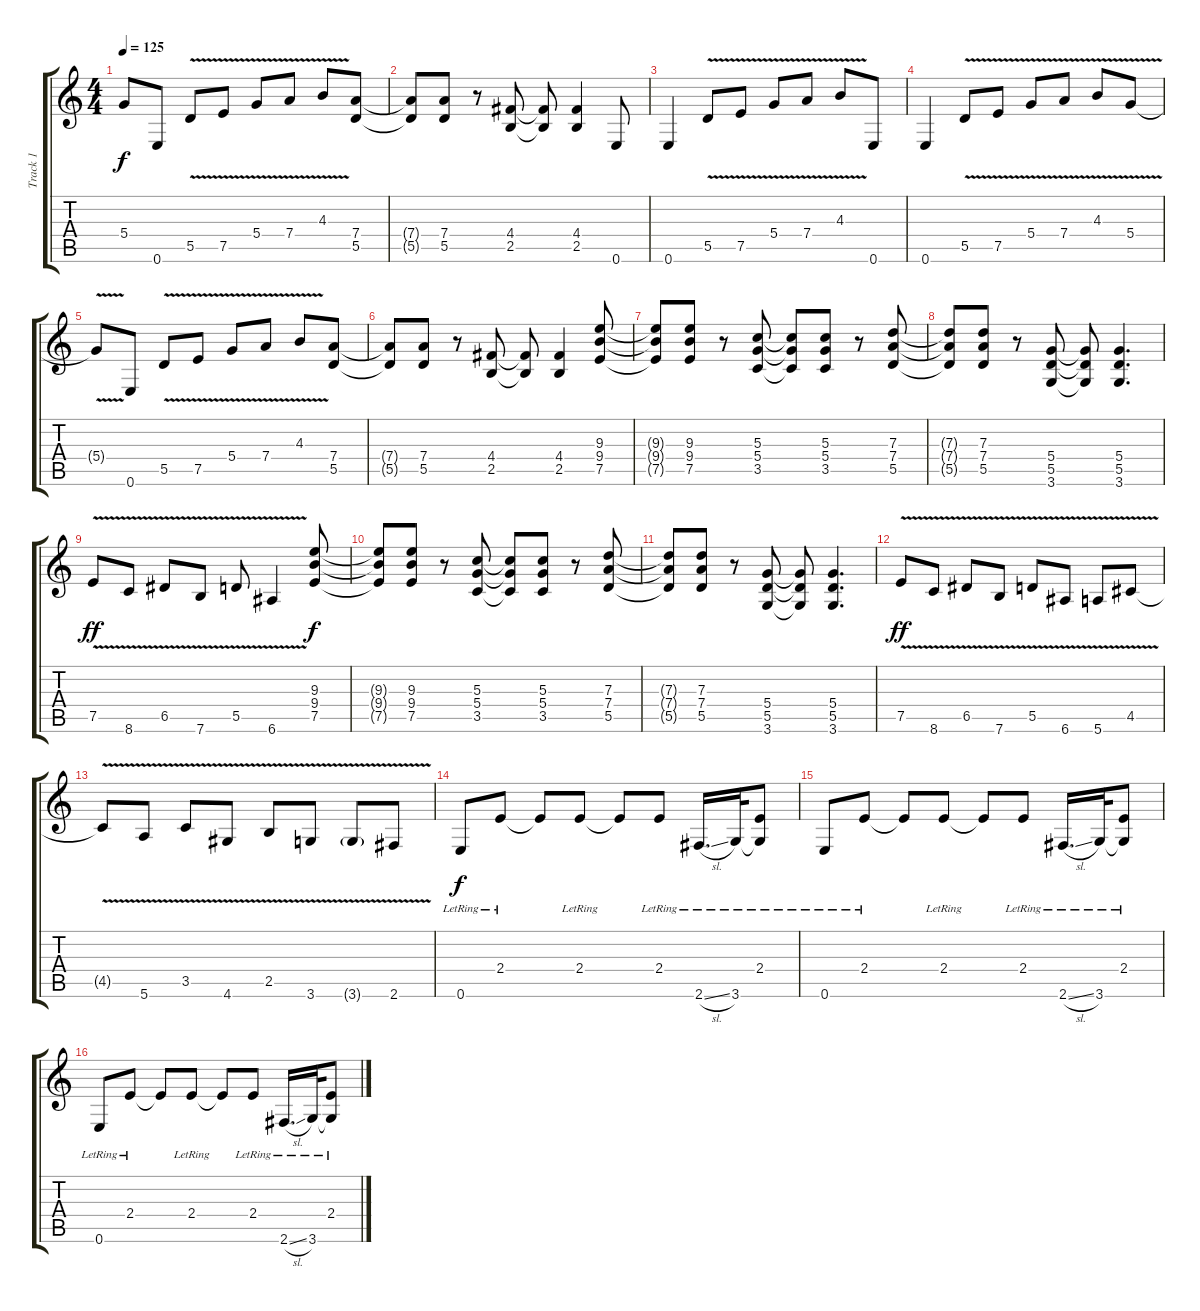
\track ("Track 1" "Track 1") {instrument electricguitarclean}
\staff {score tabs}
\tuning (E4 B3 G3 D3 A2 E2) {hide}
\ts (4 4)
\tempo 125
\clef g2
\ks c
5.4{t}.8{dy f} 0.6.8 5.5{v}.8 7.5{v}.8 5.4{v}.8 7.4{v}.8 4.3{v}.8 (7.4 5.5).8 |
(7.4{t} 5.5{t}).8 (7.4 5.5).8 r.8 (4.4 2.5).8 (4.4{t} 2.5{t}).8 (4.4 2.5).4 0.6.8 |
0.6.4 5.5{v}.8 7.5{v}.8 5.4{v}.8 7.4{v}.8 4.3{v}.8 0.6.8 |
0.6.4 5.5{v}.8 7.5{v}.8 5.4{v}.8 7.4{v}.8 4.3{v}.8 5.4{v}.8 |
5.4{t}.8 0.6.8 5.5{v}.8 7.5{v}.8 5.4{v}.8 7.4{v}.8 4.3{v}.8 (7.4 5.5).8 |
(7.4{t} 5.5{t}).8 (7.4 5.5).8 r.8 (4.4 2.5).8 (4.4{t} 2.5{t}).8 (4.4 2.5).4 (9.3 9.4 7.5).8 |
(9.3{t} 9.4{t} 7.5{t}).8 (9.3 9.4 7.5).8 r.8 (5.3 5.4 3.5).8 (5.3{t} 5.4{t} 3.5{t}).8 (5.3 5.4 3.5).8 r.8 (7.3 7.4 5.5).8 |
(7.3{t} 7.4{t} 5.5{t}).8 (7.3 7.4 5.5).8 r.8 (5.4 5.5 3.6).8 (5.4{t} 5.5{t} 3.6{t}).8 (5.4 5.5 3.6).4{d} |
7.5{v}.8{dy ff} 8.6{v}.8 6.5{v}.8 7.6{v}.8 5.5{v}.8 6.6{v}.4 (9.3 9.4 7.5).8{dy f} |
(9.3{t} 9.4{t} 7.5{t}).8 (9.3 9.4 7.5).8 r.8 (5.3 5.4 3.5).8 (5.3{t} 5.4{t} 3.5{t}).8 (5.3 5.4 3.5).8 r.8 (7.3 7.4 5.5).8 |
(7.3{t} 7.4{t} 5.5{t}).8 (7.3 7.4 5.5).8 r.8 (5.4 5.5 3.6).8 (5.4{t} 5.5{t} 3.6{t}).8 (5.4 5.5 3.6).4{d} |
7.5{v}.8{dy ff} 8.6{v}.8 6.5{v}.8 7.6{v}.8 5.5{v}.8 6.6{v}.8 5.6{v}.8 4.5{v}.8 |
4.5{t}.8 5.6{v}.8 3.5{v}.8 4.6{v}.8 2.5{v}.8 3.6{v}.8 3.6{v g}.8 2.6{v}.8 |
0.6{lr}.8{dy f volume 12 instrument electricguitarclean} 2.4{lr}.8 2.4{t}.8 2.4{lr}.8 2.4{t}.8 2.4{lr}.8 2.6{sl lr}.16{d} 3.6{lr}.32 (2.4{lr} 3.6{t}).8 |
0.6{lr}.8 2.4{lr}.8 2.4{t}.8 2.4{lr}.8 2.4{t}.8 2.4{lr}.8 2.6{sl lr}.16{d} 3.6{lr}.32 (2.4{lr} 3.6{t}).8 |
0.6{lr}.8 2.4{lr}.8 2.4{t}.8 2.4{lr}.8 2.4{t}.8 2.4{lr}.8 2.6{sl lr}.16{d} 3.6{lr}.32 (2.4{lr} 3.6{t}).8
